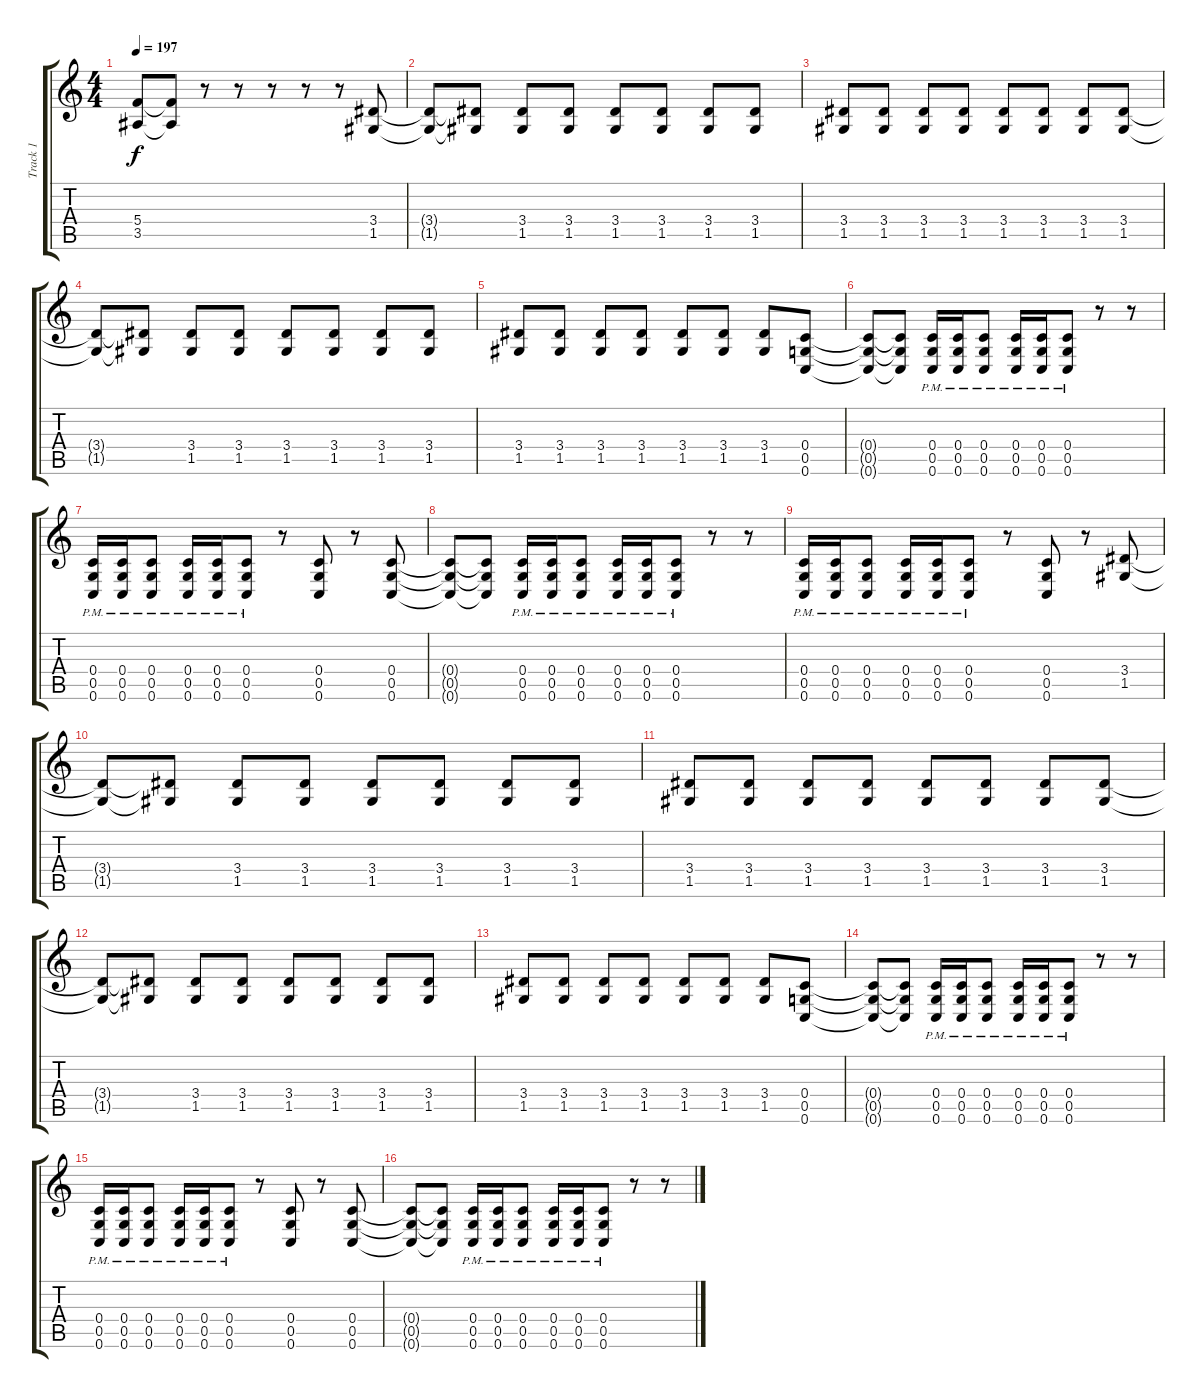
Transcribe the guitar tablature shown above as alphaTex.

\track ("Track 1" "Track 1") {instrument distortionguitar}
\staff {score tabs}
\tuning (D4 A3 F3 C3 G2 C2) {hide}
\ts (4 4)
\tempo 197
\clef g2
\ks c
(5.4 3.5).8{dy f} (5.4{t} 3.5{t}).8 r.8 r.8 r.8 r.8 r.8 (3.4 1.5).8 |
(3.4{t} 1.5{t}).8 (3.4{t} 1.5{t}).8 (3.4 1.5).8 (3.4 1.5).8 (3.4 1.5).8 (3.4 1.5).8 (3.4 1.5).8 (3.4 1.5).8 |
(3.4 1.5).8 (3.4 1.5).8 (3.4 1.5).8 (3.4 1.5).8 (3.4 1.5).8 (3.4 1.5).8 (3.4 1.5).8 (3.4 1.5).8 |
(3.4{t} 1.5{t}).8 (3.4{t} 1.5{t}).8 (3.4 1.5).8 (3.4 1.5).8 (3.4 1.5).8 (3.4 1.5).8 (3.4 1.5).8 (3.4 1.5).8 |
(3.4 1.5).8 (3.4 1.5).8 (3.4 1.5).8 (3.4 1.5).8 (3.4 1.5).8 (3.4 1.5).8 (3.4 1.5).8 (0.4 0.5 0.6).8 |
(0.4{t} 0.5{t} 0.6{t}).8 (0.4{t} 0.5{t} 0.6{t}).8 (0.4{pm} 0.5{pm} 0.6{pm}).16 (0.4{pm} 0.5{pm} 0.6{pm}).16 (0.4{pm} 0.5{pm} 0.6{pm}).8 (0.4{pm} 0.5{pm} 0.6{pm}).16 (0.4{pm} 0.5{pm} 0.6{pm}).16 (0.4{pm} 0.5{pm} 0.6{pm}).8 r.8 r.8 |
(0.4{pm} 0.5{pm} 0.6{pm}).16 (0.4{pm} 0.5{pm} 0.6{pm}).16 (0.4{pm} 0.5{pm} 0.6{pm}).8 (0.4{pm} 0.5{pm} 0.6{pm}).16 (0.4{pm} 0.5{pm} 0.6{pm}).16 (0.4{pm} 0.5{pm} 0.6{pm}).8 r.8 (0.4 0.5 0.6).8 r.8 (0.4 0.5 0.6).8 |
(0.4{t} 0.5{t} 0.6{t}).8 (0.4{t} 0.5{t} 0.6{t}).8 (0.4{pm} 0.5{pm} 0.6{pm}).16 (0.4{pm} 0.5{pm} 0.6{pm}).16 (0.4{pm} 0.5{pm} 0.6{pm}).8 (0.4{pm} 0.5{pm} 0.6{pm}).16 (0.4{pm} 0.5{pm} 0.6{pm}).16 (0.4{pm} 0.5{pm} 0.6{pm}).8 r.8 r.8 |
(0.4{pm} 0.5{pm} 0.6{pm}).16 (0.4{pm} 0.5{pm} 0.6{pm}).16 (0.4{pm} 0.5{pm} 0.6{pm}).8 (0.4{pm} 0.5{pm} 0.6{pm}).16 (0.4{pm} 0.5{pm} 0.6{pm}).16 (0.4{pm} 0.5{pm} 0.6{pm}).8 r.8 (0.4 0.5 0.6).8 r.8 (3.4 1.5).8 |
(3.4{t} 1.5{t}).8 (3.4{t} 1.5{t}).8 (3.4 1.5).8 (3.4 1.5).8 (3.4 1.5).8 (3.4 1.5).8 (3.4 1.5).8 (3.4 1.5).8 |
(3.4 1.5).8 (3.4 1.5).8 (3.4 1.5).8 (3.4 1.5).8 (3.4 1.5).8 (3.4 1.5).8 (3.4 1.5).8 (3.4 1.5).8 |
(3.4{t} 1.5{t}).8 (3.4{t} 1.5{t}).8 (3.4 1.5).8 (3.4 1.5).8 (3.4 1.5).8 (3.4 1.5).8 (3.4 1.5).8 (3.4 1.5).8 |
(3.4 1.5).8 (3.4 1.5).8 (3.4 1.5).8 (3.4 1.5).8 (3.4 1.5).8 (3.4 1.5).8 (3.4 1.5).8 (0.4 0.5 0.6).8 |
(0.4{t} 0.5{t} 0.6{t}).8 (0.4{t} 0.5{t} 0.6{t}).8 (0.4{pm} 0.5{pm} 0.6{pm}).16 (0.4{pm} 0.5{pm} 0.6{pm}).16 (0.4{pm} 0.5{pm} 0.6{pm}).8 (0.4{pm} 0.5{pm} 0.6{pm}).16 (0.4{pm} 0.5{pm} 0.6{pm}).16 (0.4{pm} 0.5{pm} 0.6{pm}).8 r.8 r.8 |
(0.4{pm} 0.5{pm} 0.6{pm}).16 (0.4{pm} 0.5{pm} 0.6{pm}).16 (0.4{pm} 0.5{pm} 0.6{pm}).8 (0.4{pm} 0.5{pm} 0.6{pm}).16 (0.4{pm} 0.5{pm} 0.6{pm}).16 (0.4{pm} 0.5{pm} 0.6{pm}).8 r.8 (0.4 0.5 0.6).8 r.8 (0.4 0.5 0.6).8 |
(0.4{t} 0.5{t} 0.6{t}).8 (0.4{t} 0.5{t} 0.6{t}).8 (0.4{pm} 0.5{pm} 0.6{pm}).16 (0.4{pm} 0.5{pm} 0.6{pm}).16 (0.4{pm} 0.5{pm} 0.6{pm}).8 (0.4{pm} 0.5{pm} 0.6{pm}).16 (0.4{pm} 0.5{pm} 0.6{pm}).16 (0.4{pm} 0.5{pm} 0.6{pm}).8 r.8 r.8
